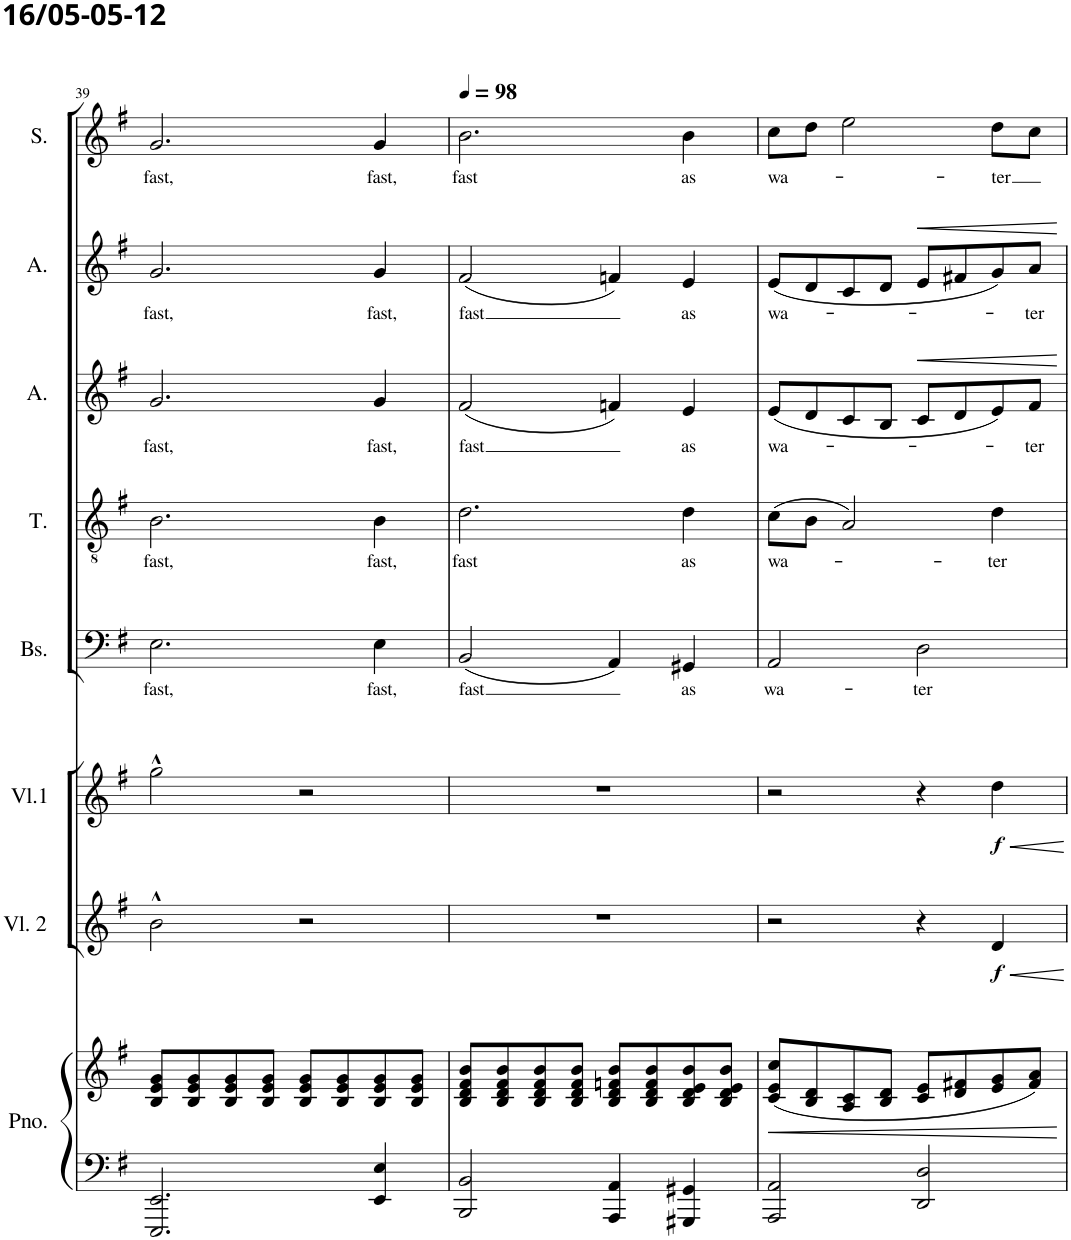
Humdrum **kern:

**kern	**kern	**dynam	**kern	**dynam	**kern	**dynam	**kern	**text	**kern	**text	**kern	**text	**dynam	**kern	**text	**dynam	**kern	**text
*part8	*part8	*part8	*part7	*part7	*part6	*part6	*part5	*part5	*part4	*part4	*part3	*part3	*part3	*part2	*part2	*part2	*part1	*part1
*staff9	*staff8	*staff8/9	*staff7	*staff7	*staff6	*staff6	*staff5	*staff5	*staff4	*staff4	*staff3	*staff3	*staff3	*staff2	*staff2	*staff2	*staff1	*staff1
*I"Piano	*	*	*I"Viool 2	*	*I"Viool 1	*	*I"Bas	*	*I"Tenor	*	*I"Alt	*	*	*I"Alt	*	*	*I"Sopraan	*
*I'Pno.	*	*	*I'Vl. 2	*	*I'Vl.1	*	*I'Bs.	*	*I'T.	*	*I'A.	*	*	*I'A.	*	*	*I'S.	*
!!LO:PB:g=z
*clefF4	*clefG2	*	*clefG2	*	*clefG2	*	*clefF4	*	*clefGv2	*	*clefG2	*	*	*clefG2	*	*	*clefG2	*
*k[f#]	*k[f#]	*	*k[f#]	*	*k[f#]	*	*k[f#]	*	*k[f#]	*	*k[f#]	*	*	*k[f#]	*	*	*k[f#]	*
*M4/4	*M4/4	*	*M4/4	*	*M4/4	*	*M4/4	*	*M4/4	*	*M4/4	*	*	*M4/4	*	*	*M4/4	*
=39	=39	=39	=39	=39	=39	=39	=39	=39	=39	=39	=39	=39	=39	=39	=39	=39	=39	=39
!	!	!	!	!	!	!	!	!LO:LY:b	!	!LO:LY:b	!	!LO:LY:b	!	!	!LO:LY:b	!	!	!LO:LY:b
2.EEE/ 2.EE/	8B/ 8e/ 8g/L	.	2b^^\	.	2gg^^\	.	2.E\	fast,	2.B\	fast,	2.g/	fast,	.	2.g/	fast,	.	2.g/	fast,
.	8B/ 8e/ 8g/	.	.	.	.	.	.	.	.	.	.	.	.	.	.	.	.	.
.	8B/ 8e/ 8g/	.	.	.	.	.	.	.	.	.	.	.	.	.	.	.	.	.
.	8B/ 8e/ 8g/J	.	.	.	.	.	.	.	.	.	.	.	.	.	.	.	.	.
.	8B/ 8e/ 8g/L	.	2r	.	2r	.	.	.	.	.	.	.	.	.	.	.	.	.
.	8B/ 8e/ 8g/	.	.	.	.	.	.	.	.	.	.	.	.	.	.	.	.	.
!	!	!	!	!	!	!	!	!LO:LY:b	!	!LO:LY:b	!	!LO:LY:b	!	!	!LO:LY:b	!	!	!LO:LY:b
4EE/ 4E/	8B/ 8e/ 8g/	.	.	.	.	.	4E\	fast,	4B\	fast,	4g/	fast,	.	4g/	fast,	.	4g/	fast,
.	8B/ 8e/ 8g/J	.	.	.	.	.	.	.	.	.	.	.	.	.	.	.	.	.
=40	=40	=40	=40	=40	=40	=40	=40	=40	=40	=40	=40	=40	=40	=40	=40	=40	=40	=40
*	*	*	*	*	*	*	*	*	*	*	*	*	*	*	*	*	*MM98	*
!	!	!	!	!	!	!	!	!LO:LY:b	!	!LO:LY:b	!	!LO:LY:b	!	!	!LO:LY:b	!	!	!LO:LY:b
2BBB/ 2BB/	8B/ 8d/ 8f#/ 8b/L	.	1r	.	1r	.	(2BB/	fast	2.d\	fast	(2f#/	fast	.	(2f#/	fast	.	2.b\	fast
.	8B/ 8d/ 8f#/ 8b/	.	.	.	.	.	.	.	.	.	.	.	.	.	.	.	.	.
.	8B/ 8d/ 8f#/ 8b/	.	.	.	.	.	.	.	.	.	.	.	.	.	.	.	.	.
.	8B/ 8d/ 8f#/ 8b/J	.	.	.	.	.	.	.	.	.	.	.	.	.	.	.	.	.
4AAA/ 4AA/	8B/ 8d/ 8fn/ 8b/L	.	.	.	.	.	4AA/)	.	.	.	4fn/)	.	.	4fn/)	.	.	.	.
.	8B/ 8d/ 8f/ 8b/	.	.	.	.	.	.	.	.	.	.	.	.	.	.	.	.	.
!	!	!	!	!	!	!	!	!LO:LY:b	!	!LO:LY:b	!	!LO:LY:b	!	!	!LO:LY:b	!	!	!LO:LY:b
4GGG#X/ 4GG#X/	8B/ 8d/ 8e/ 8b/	.	.	.	.	.	4GG#X/	as	4d\	as	4e/	as	.	4e/	as	.	4b\	as
.	8B/ 8d/ 8e/ 8b/J	.	.	.	.	.	.	.	.	.	.	.	.	.	.	.	.	.
=41	=41	=41	=41	=41	=41	=41	=41	=41	=41	=41	=41	=41	=41	=41	=41	=41	=41	=41
!	!	!LO:HP:b	!	!	!	!	!	!LO:LY:b	!	!LO:LY:b	!	!LO:LY:b	!	!	!LO:LY:b	!	!	!LO:LY:b
2AAA/ 2AA/	(8c/ 8e/ 8cc/L	<	2r	.	2r	.	2AA/	wa-	(8c\L	wa-	(8e/L	wa-	.	(8e/L	wa-	.	8cc\L	-wa-
.	8B/ 8d/	.	.	.	.	.	.	.	8B\J	.	8d/	.	.	8d/	.	.	8dd\J	.
.	8A/ 8c/	.	.	.	.	.	.	.	2A/)	.	8c/	.	.	8c/	.	.	2ee\	.
.	8B/ 8d/J	.	.	.	.	.	.	.	.	.	8B/J	.	.	8d/J	.	.	.	.
!	!	!	!	!	!	!	!	!LO:LY:b	!	!	!	!	!LO:HP:b	!	!	!LO:HP:b	!	!
2DD/ 2D/	8c/ 8e/L	.	4r	.	4r	.	2D\	-ter	.	.	8c/L	.	<	8e/L	.	<	.	.
.	8d/ 8f#X/	.	.	.	.	.	.	.	.	.	8d/	.	.	8f#X/	.	.	.	.
!	!	!	!	!LO:DY:b	!	!LO:DY:b	!	!	!	!LO:LY:b	!	!	!	!	!	!	!	!LO:LY:b
.	8e/ 8g/	.	4d/	f	4dd\	f	.	.	4d\	-ter	8e/)	.	.	8g/)	.	.	8dd\L	-ter
!	!	!	!	!	!	!	!	!	!	!	!	!LO:LY:b	!	!	!LO:LY:b	!	!	!
.	8f#/ 8a/J)	.	.	.	.	.	.	.	.	.	8f#/J	-ter	.	8a/J	-ter	.	8cc\J	.
.	.	[	.	.	.	.	.	.	.	.	.	.	[	.	.	[	.	.
=	=	=	=	=	=	=	=	=	=	=	=	=	=	=	=	=	=	=
*-	*-	*-	*-	*-	*-	*-	*-	*-	*-	*-	*-	*-	*-	*-	*-	*-	*-	*-
